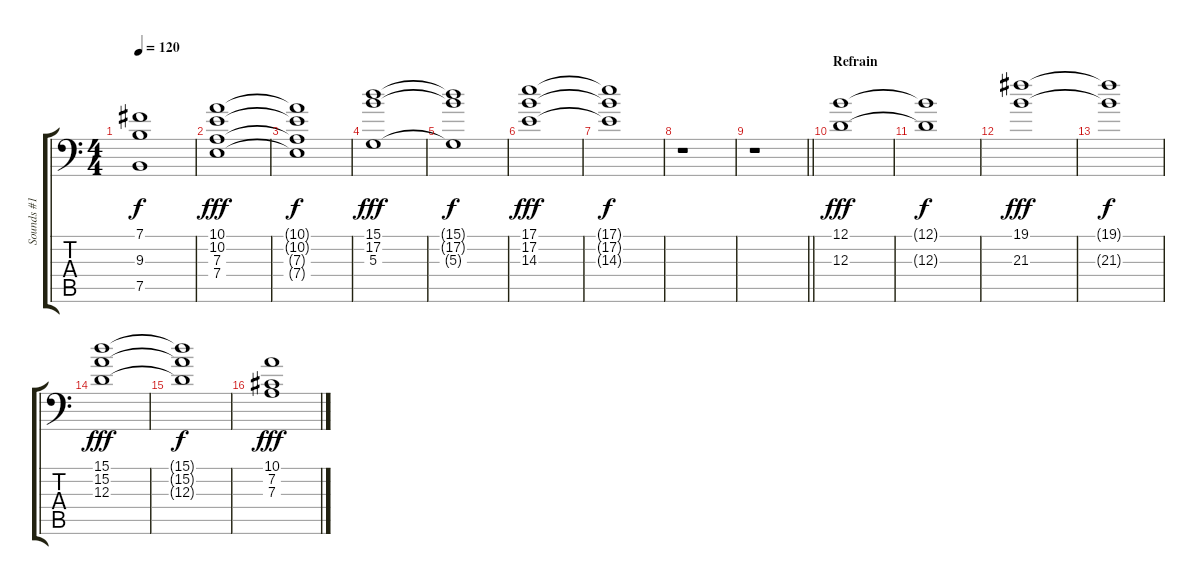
\track ("Sounds #1" "Sounds #1") {instrument stringensemble2}
\staff {score tabs}
\tuning (B3 Gb3 D3 A2 E2 A1) {hide}
\ts (4 4)
\tempo 120
\clef f4
\ks c
(7.1{t} 9.3{t} 7.5{t}).1{dy f} |
(10.1 10.2 7.3 7.4).1{dy fff} |
(10.1{t} 10.2{t} 7.3{t} 7.4{t}).1{dy f} |
(15.1 17.2 5.3).1{dy fff} |
(15.1{t} 17.2{t} 5.3{t}).1{dy f} |
(17.1 17.2 14.3).1{dy fff} |
(17.1{t} 17.2{t} 14.3{t}).1{dy f} |
r.1 |
\barLineRight lightlight
r.1 |
\section ("" "Refrain")
(12.1 12.3).1{dy fff} |
(12.1{t} 12.3{t}).1{dy f} |
(19.1 21.3).1{dy fff} |
(19.1{t} 21.3{t}).1{dy f} |
(15.1 15.2 12.3).1{dy fff} |
(15.1{t} 15.2{t} 12.3{t}).1{dy f} |
(10.1 7.2 7.3).1{dy fff}
